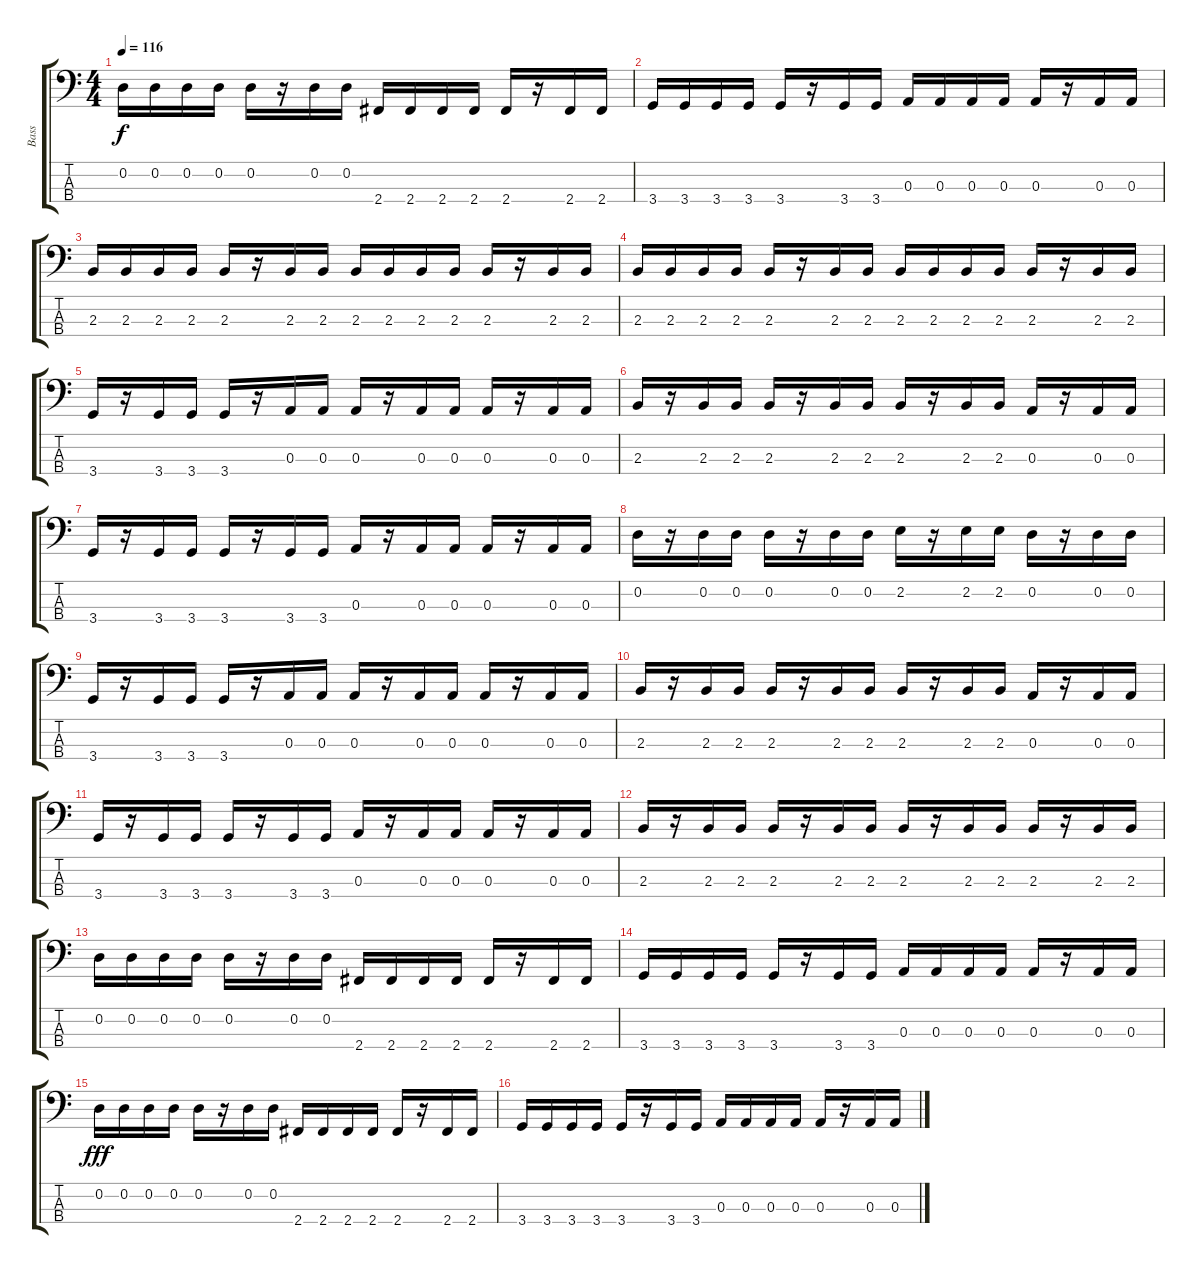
\track ("Bass" "Bass") {instrument electricbasspick}
\staff {score tabs}
\tuning (G2 D2 A1 E1) {hide}
\ts (4 4)
\tempo 116
\clef f4
\ks c
0.2.16{dy f} 0.2.16 0.2.16 0.2.16 0.2.16 r.16 0.2.16 0.2.16 2.4.16 2.4.16 2.4.16 2.4.16 2.4.16 r.16 2.4.16 2.4.16 |
3.4.16 3.4.16 3.4.16 3.4.16 3.4.16 r.16 3.4.16 3.4.16 0.3.16 0.3.16 0.3.16 0.3.16 0.3.16 r.16 0.3.16 0.3.16 |
2.3.16 2.3.16 2.3.16 2.3.16 2.3.16 r.16 2.3.16 2.3.16 2.3.16 2.3.16 2.3.16 2.3.16 2.3.16 r.16 2.3.16 2.3.16 |
2.3.16 2.3.16 2.3.16 2.3.16 2.3.16 r.16 2.3.16 2.3.16 2.3.16 2.3.16 2.3.16 2.3.16 2.3.16 r.16 2.3.16 2.3.16 |
3.4.16 r.16 3.4.16 3.4.16 3.4.16 r.16 0.3.16 0.3.16 0.3.16 r.16 0.3.16 0.3.16 0.3.16 r.16 0.3.16 0.3.16 |
2.3.16 r.16 2.3.16 2.3.16 2.3.16 r.16 2.3.16 2.3.16 2.3.16 r.16 2.3.16 2.3.16 0.3.16 r.16 0.3.16 0.3.16 |
3.4.16 r.16 3.4.16 3.4.16 3.4.16 r.16 3.4.16 3.4.16 0.3.16 r.16 0.3.16 0.3.16 0.3.16 r.16 0.3.16 0.3.16 |
0.2.16 r.16 0.2.16 0.2.16 0.2.16 r.16 0.2.16 0.2.16 2.2.16 r.16 2.2.16 2.2.16 0.2.16 r.16 0.2.16 0.2.16 |
3.4.16 r.16 3.4.16 3.4.16 3.4.16 r.16 0.3.16 0.3.16 0.3.16 r.16 0.3.16 0.3.16 0.3.16 r.16 0.3.16 0.3.16 |
2.3.16 r.16 2.3.16 2.3.16 2.3.16 r.16 2.3.16 2.3.16 2.3.16 r.16 2.3.16 2.3.16 0.3.16 r.16 0.3.16 0.3.16 |
3.4.16 r.16 3.4.16 3.4.16 3.4.16 r.16 3.4.16 3.4.16 0.3.16 r.16 0.3.16 0.3.16 0.3.16 r.16 0.3.16 0.3.16 |
2.3.16 r.16 2.3.16 2.3.16 2.3.16 r.16 2.3.16 2.3.16 2.3.16 r.16 2.3.16 2.3.16 2.3.16 r.16 2.3.16 2.3.16 |
0.2.16 0.2.16 0.2.16 0.2.16 0.2.16 r.16 0.2.16 0.2.16 2.4.16 2.4.16 2.4.16 2.4.16 2.4.16 r.16 2.4.16 2.4.16 |
3.4.16 3.4.16 3.4.16 3.4.16 3.4.16 r.16 3.4.16 3.4.16 0.3.16 0.3.16 0.3.16 0.3.16 0.3.16 r.16 0.3.16 0.3.16 |
0.2.16{dy fff} 0.2.16 0.2.16 0.2.16 0.2.16 r.16 0.2.16 0.2.16 2.4.16 2.4.16 2.4.16 2.4.16 2.4.16 r.16 2.4.16 2.4.16 |
3.4.16 3.4.16 3.4.16 3.4.16 3.4.16 r.16 3.4.16 3.4.16 0.3.16 0.3.16 0.3.16 0.3.16 0.3.16 r.16 0.3.16 0.3.16
